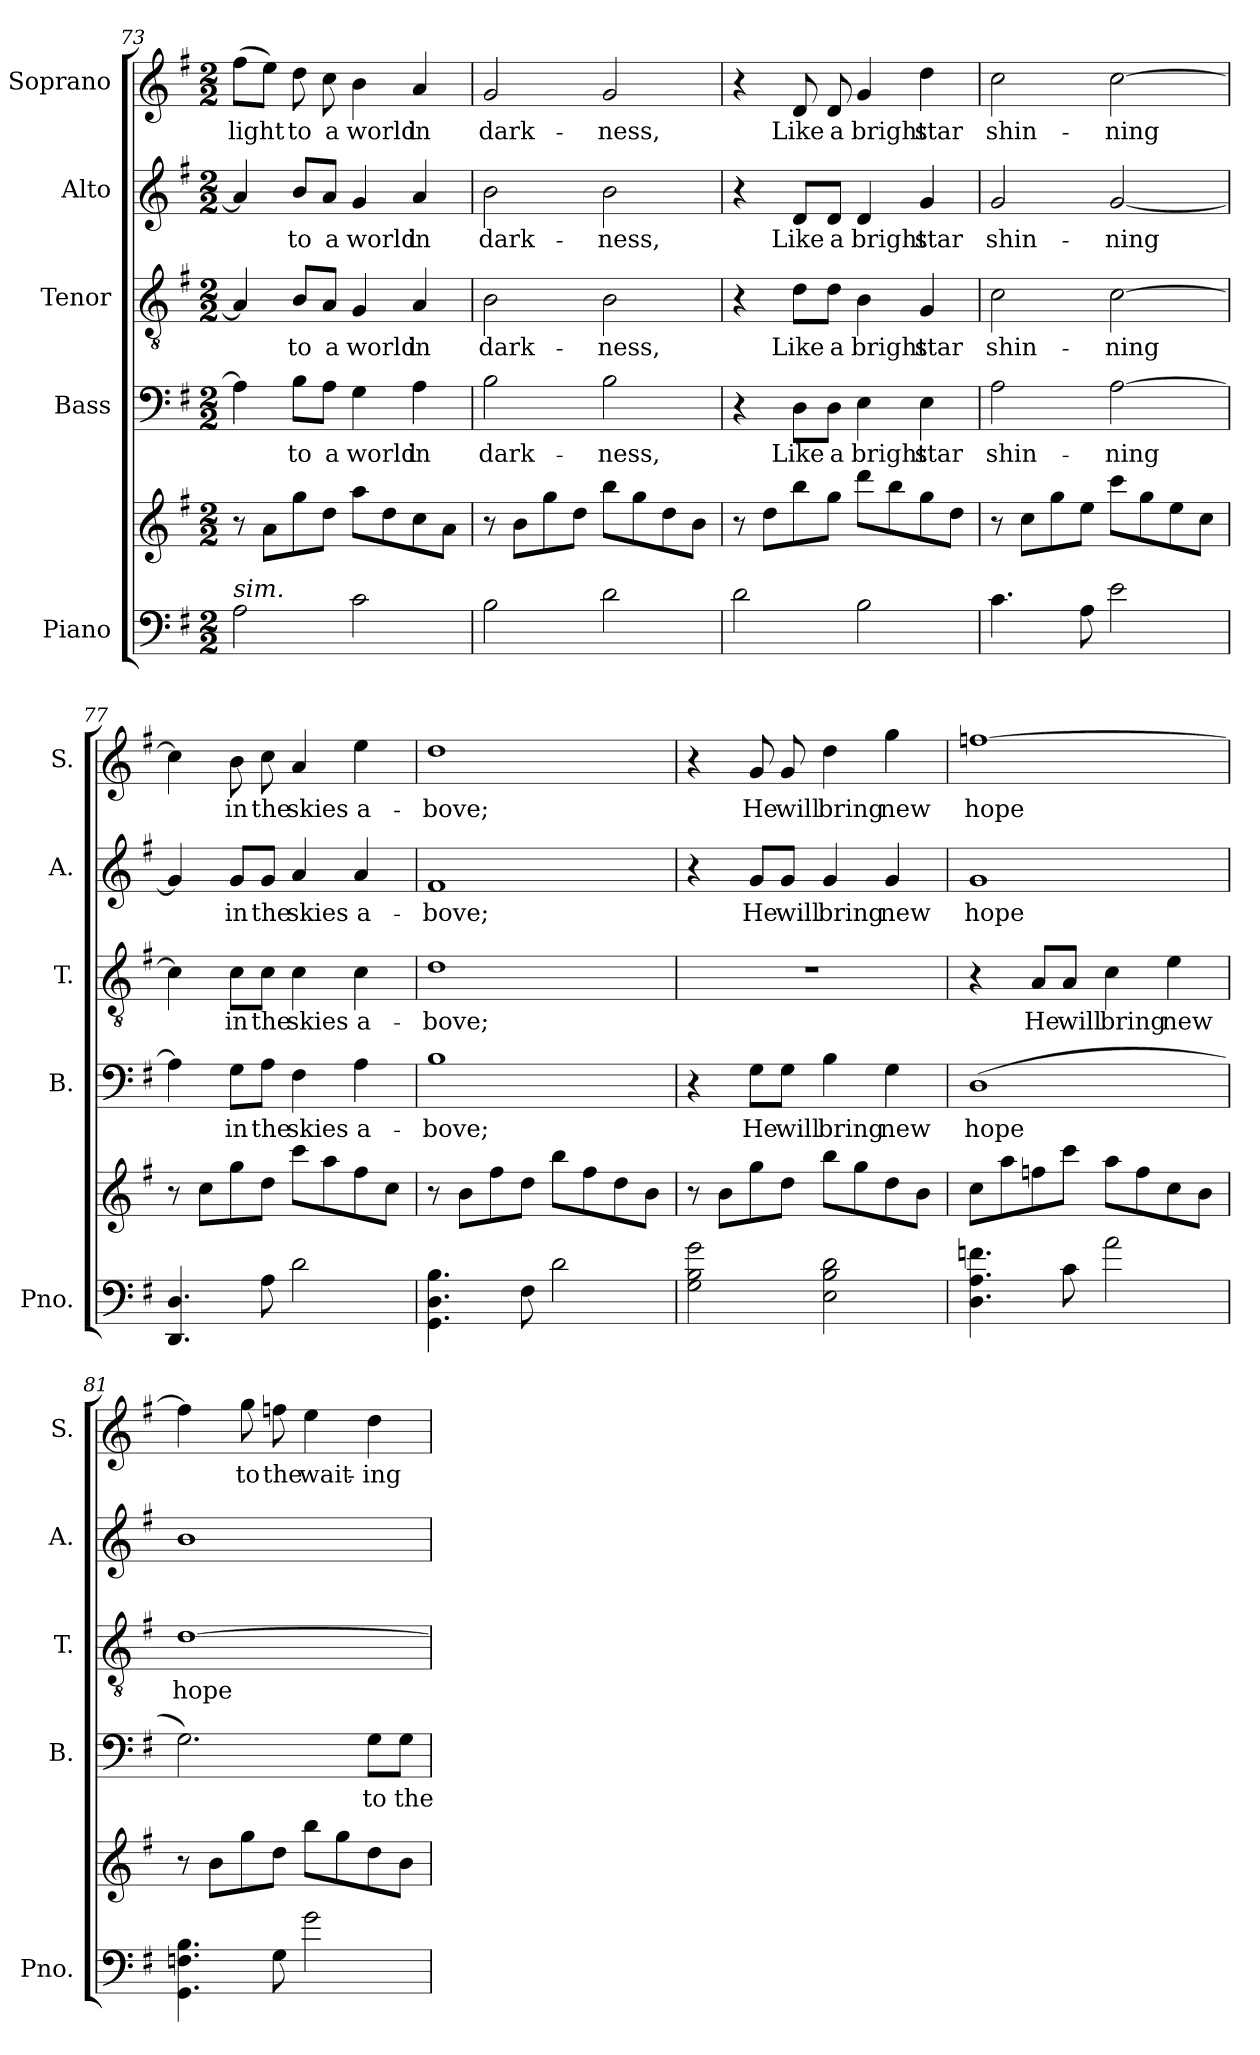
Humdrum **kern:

**kern	**kern	**kern	**text	**kern	**text	**kern	**text	**kern	**text
*part5	*part5	*part4	*part4	*part3	*part3	*part2	*part2	*part1	*part1
*staff6	*staff5	*staff4	*staff4	*staff3	*staff3	*staff2	*staff2	*staff1	*staff1
*I"Piano	*	*I"Bass	*	*I"Tenor	*	*I"Alto	*	*I"Soprano	*
*I'Pno.	*	*I'B.	*	*I'T.	*	*I'A.	*	*I'S.	*
*clefF4	*clefG2	*clefF4	*	*clefGv2	*	*clefG2	*	*clefG2	*
*k[f#]	*k[f#]	*k[f#]	*	*k[f#]	*	*k[f#]	*	*k[f#]	*
*M2/2	*M2/2	*M2/2	*	*M2/2	*	*M2/2	*	*M2/2	*
=73	=73	=73	=73	=73	=73	=73	=73	=73	=73
!LO:TX:a:i:t=sim.	!	!	!	!	!	!	!	!	!
!	!	!	!	!	!	!	!	!	!LO:LY:b
2A\	8r	4A\]	.	4A/]	.	4a/]	.	(8ff#\L	-light
.	8a\L	.	.	.	.	.	.	8ee\J)	.
!	!	!	!LO:LY:b	!	!LO:LY:b	!	!LO:LY:b	!	!LO:LY:b
.	8gg\	8B\L	to	8B/L	to	8b/L	to	8dd\	to
!	!	!	!LO:LY:b	!	!LO:LY:b	!	!LO:LY:b	!	!LO:LY:b
.	8dd\J	8A\J	a	8A/J	a	8a/J	a	8cc\	a
!	!	!	!LO:LY:b	!	!LO:LY:b	!	!LO:LY:b	!	!LO:LY:b
2c\	8aa\L	4G\	world	4G/	world	4g/	world	4b\	world
.	8dd\	.	.	.	.	.	.	.	.
!	!	!	!LO:LY:b	!	!LO:LY:b	!	!LO:LY:b	!	!LO:LY:b
.	8cc\	4A\	in	4A/	in	4a/	in	4a/	in
.	8a\J	.	.	.	.	.	.	.	.
!!LO:LB:g=z
=74	=74	=74	=74	=74	=74	=74	=74	=74	=74
!	!	!	!LO:LY:b	!	!LO:LY:b	!	!LO:LY:b	!	!LO:LY:b
2B\	8r	2B\	dark-	2B\	dark-	2b\	dark-	2g/	dark-
.	8b\L	.	.	.	.	.	.	.	.
.	8gg\	.	.	.	.	.	.	.	.
.	8dd\J	.	.	.	.	.	.	.	.
!	!	!	!LO:LY:b	!	!LO:LY:b	!	!LO:LY:b	!	!LO:LY:b
2d\	8bb\L	2B\	-ness,	2B\	-ness,	2b\	-ness,	2g/	-ness,
.	8gg\	.	.	.	.	.	.	.	.
.	8dd\	.	.	.	.	.	.	.	.
.	8b\J	.	.	.	.	.	.	.	.
=75	=75	=75	=75	=75	=75	=75	=75	=75	=75
2d\	8r	4r	.	4r	.	4r	.	4r	.
.	8dd\L	.	.	.	.	.	.	.	.
!	!	!	!LO:LY:b	!	!LO:LY:b	!	!LO:LY:b	!	!LO:LY:b
.	8bb\	8D\L	Like	8d\L	Like	8d/L	Like	8d/	Like
!	!	!	!LO:LY:b	!	!LO:LY:b	!	!LO:LY:b	!	!LO:LY:b
.	8gg\J	8D\J	a	8d\J	a	8d/J	a	8d/	a
!	!	!	!LO:LY:b	!	!LO:LY:b	!	!LO:LY:b	!	!LO:LY:b
2B\	8ddd\L	4E\	bright	4B\	bright	4d/	bright	4g/	bright
.	8bb\	.	.	.	.	.	.	.	.
!	!	!	!LO:LY:b	!	!LO:LY:b	!	!LO:LY:b	!	!LO:LY:b
.	8gg\	4E\	star	4G/	star	4g/	star	4dd\	star
.	8dd\J	.	.	.	.	.	.	.	.
=76	=76	=76	=76	=76	=76	=76	=76	=76	=76
!	!	!	!LO:LY:b	!	!LO:LY:b	!	!LO:LY:b	!	!LO:LY:b
4.c\	8r	2A\	shin-	2c\	shin-	2g/	shin-	2cc\	shin-
.	8cc\L	.	.	.	.	.	.	.	.
.	8gg\	.	.	.	.	.	.	.	.
8A\	8ee\J	.	.	.	.	.	.	.	.
!	!	!	!LO:LY:b	!	!LO:LY:b	!	!LO:LY:b	!	!LO:LY:b
2e\	8ccc\L	[2A\	-ning	[2c\	-ning	[2g/	-ning	[2cc\	-ning
.	8gg\	.	.	.	.	.	.	.	.
.	8ee\	.	.	.	.	.	.	.	.
.	8cc\J	.	.	.	.	.	.	.	.
=77	=77	=77	=77	=77	=77	=77	=77	=77	=77
4.DD/ 4.D/	8r	4A\]	.	4c\]	.	4g/]	.	4cc\]	.
.	8cc\L	.	.	.	.	.	.	.	.
!	!	!	!LO:LY:b	!	!LO:LY:b	!	!LO:LY:b	!	!LO:LY:b
.	8gg\	8G\L	in	8c\L	in	8g/L	in	8b\	in
!	!	!	!LO:LY:b	!	!LO:LY:b	!	!LO:LY:b	!	!LO:LY:b
8A\	8dd\J	8A\J	the	8c\J	the	8g/J	the	8cc\	the
!	!	!	!LO:LY:b	!	!LO:LY:b	!	!LO:LY:b	!	!LO:LY:b
2d\	8ccc\L	4F#\	skies	4c\	skies	4a/	skies	4a/	skies
.	8aa\	.	.	.	.	.	.	.	.
!	!	!	!LO:LY:b	!	!LO:LY:b	!	!LO:LY:b	!	!LO:LY:b
.	8ff#\	4A\	a-	4c\	a-	4a/	a-	4ee\	a-
.	8cc\J	.	.	.	.	.	.	.	.
!!LO:LB:g=z
=78	=78	=78	=78	=78	=78	=78	=78	=78	=78
!	!	!	!LO:LY:b	!	!LO:LY:b	!	!LO:LY:b	!	!LO:LY:b
4.GG\ 4.D\ 4.B\	8r	1B	-bove;	1d	-bove;	1f#	-bove;	1dd	-bove;
.	8b\L	.	.	.	.	.	.	.	.
.	8ff#\	.	.	.	.	.	.	.	.
8F#\	8dd\J	.	.	.	.	.	.	.	.
2d\	8bb\L	.	.	.	.	.	.	.	.
.	8ff#\	.	.	.	.	.	.	.	.
.	8dd\	.	.	.	.	.	.	.	.
.	8b\J	.	.	.	.	.	.	.	.
=79	=79	=79	=79	=79	=79	=79	=79	=79	=79
2G\ 2B\ 2g\	8r	4r	.	1r	.	4r	.	4r	.
.	8b\L	.	.	.	.	.	.	.	.
!	!	!	!LO:LY:b	!	!	!	!LO:LY:b	!	!LO:LY:b
.	8gg\	8G\L	He	.	.	8g/L	He	8g/	He
!	!	!	!LO:LY:b	!	!	!	!LO:LY:b	!	!LO:LY:b
.	8dd\J	8G\J	will	.	.	8g/J	will	8g/	will
!	!	!	!LO:LY:b	!	!	!	!LO:LY:b	!	!LO:LY:b
2E\ 2B\ 2d\	8bb\L	4B\	bring	.	.	4g/	bring	4dd\	bring
.	8gg\	.	.	.	.	.	.	.	.
!	!	!	!LO:LY:b	!	!	!	!LO:LY:b	!	!LO:LY:b
.	8dd\	4G\	new	.	.	4g/	new	4gg\	new
.	8b\J	.	.	.	.	.	.	.	.
=80	=80	=80	=80	=80	=80	=80	=80	=80	=80
!	!	!	!LO:LY:b	!	!	!	!LO:LY:b	!	!LO:LY:b
4.D\ 4.A\ 4.fn\	8cc\L	(1D	hope	4r	.	1g	hope	[1ffn	hope
.	8aa\	.	.	.	.	.	.	.	.
!	!	!	!	!	!LO:LY:b	!	!	!	!
.	8ffn\	.	.	8A/L	He	.	.	.	.
!	!	!	!	!	!LO:LY:b	!	!	!	!
8c\	8ccc\J	.	.	8A/J	will	.	.	.	.
!	!	!	!	!	!LO:LY:b	!	!	!	!
2a\	8aa\L	.	.	4c\	bring	.	.	.	.
.	8ff\	.	.	.	.	.	.	.	.
!	!	!	!	!	!LO:LY:b	!	!	!	!
.	8cc\	.	.	4e\	new	.	.	.	.
.	8b\J	.	.	.	.	.	.	.	.
=81	=81	=81	=81	=81	=81	=81	=81	=81	=81
!	!	!	!	!	!LO:LY:b	!	!	!	!
4.GG\ 4.Fn\ 4.B\	8r	2.G\)	.	[1d	hope	1b	.	4ff\]	.
.	8b\L	.	.	.	.	.	.	.	.
!	!	!	!	!	!	!	!	!	!LO:LY:b
.	8gg\	.	.	.	.	.	.	8gg\	to
!	!	!	!	!	!	!	!	!	!LO:LY:b
8G\	8dd\J	.	.	.	.	.	.	8ffn\	the
!	!	!	!	!	!	!	!	!	!LO:LY:b
2g\	8bb\L	.	.	.	.	.	.	4ee\	wait-
.	8gg\	.	.	.	.	.	.	.	.
!	!	!	!LO:LY:b	!	!	!	!	!	!LO:LY:b
.	8dd\	8G\L	to	.	.	.	.	4dd\	-ing
!	!	!	!LO:LY:b	!	!	!	!	!	!
.	8b\J	8G\J	the	.	.	.	.	.	.
=	=	=	=	=	=	=	=	=	=
*-	*-	*-	*-	*-	*-	*-	*-	*-	*-
